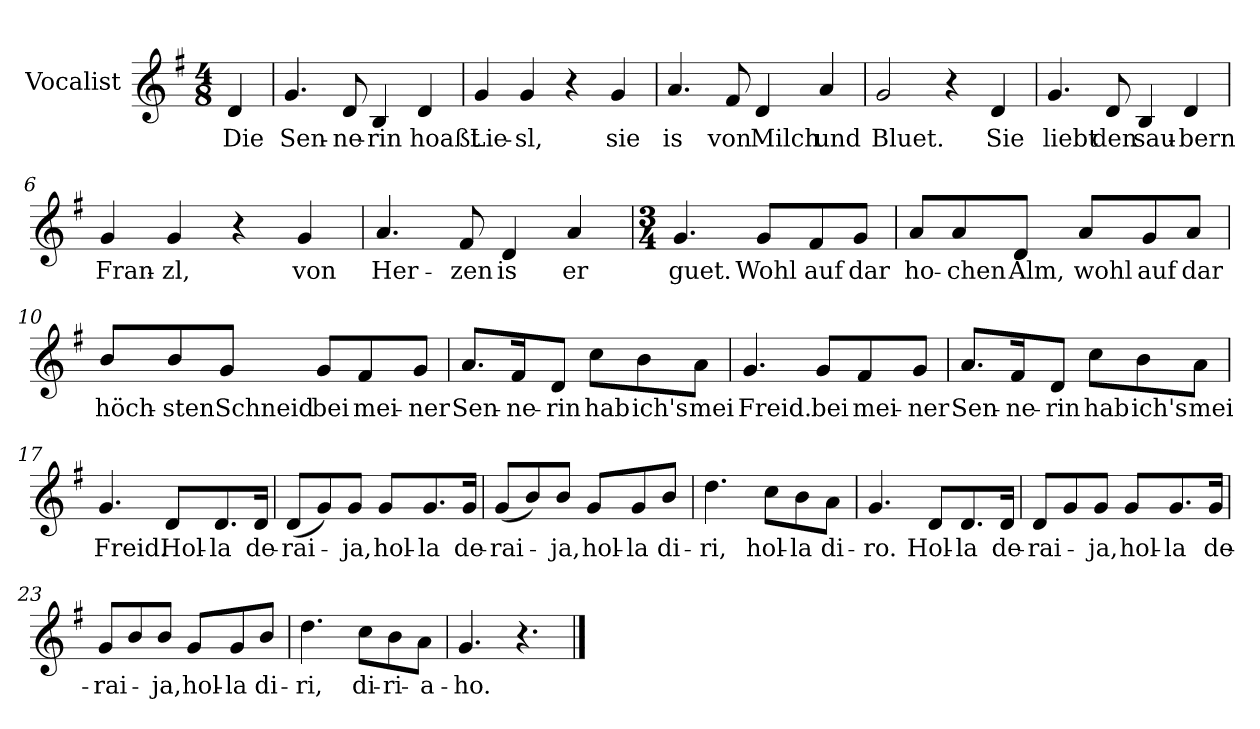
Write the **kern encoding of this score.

**kern	**text
*part1	*part1
*staff1	*staff1
*I"Vocalist	*
*k[f#]	*
*G:	*
*M4/8	*
=	=
4d	Die
=1	=1
4.g	Sen-
8d	-ne-
4B	-rin
4d	hoaßt
=2	=2
4g	Lie-
4g	-sl,
4r	.
4g	sie
=3	=3
4.a	is
8f#	von
4d	Milch
4a	und
=4	=4
2g	Bluet.
4r	.
4d	Sie
=5	=5
4.g	liebt
8d	den
4B	sau-
4d	-bern
=6	=6
4g	Fran-
4g	-zl,
4r	.
4g	von
=7	=7
4.a	Her-
8f#	-zen
4d	is
4a	er
=8	=8
*M3/4	*
4.g	guet.
8gL	Wohl
8f#	auf
8gJ	dar
=9	=9
8aL	ho-
8a	-chen
8dJ	Alm,
8aL	wohl
8g	auf
8aJ	dar
=10	=10
8bL	höch-
8b	-sten
8gJ	Schneid
8gL	bei
8f#	mei-
8gJ	-ner
=11	=11
8.aL	Sen-
16f#K	-ne-
8dJ	-rin
8ccL	hab
8b	ich's
8aJ	mei
=15	=15
4.g	Freid.
8gL	bei
8f#	mei-
8gJ	-ner
=16	=16
8.aL	Sen-
16f#K	-ne-
8dJ	-rin
8ccL	hab
8b	ich's
8aJ	mei
=17	=17
4.g	Freid.
8dL	Hol-
8.d	-la
16dJk	de-
=18	=18
(8dL	-rai-
8g)	.
8gJ	-ja,
8gL	hol-
8.g	-la
16gJk	de-
=19	=19
(8gL	-rai-
8b)	.
8bJ	-ja,
8gL	hol-
8g	-la
8bJ	di-
=20	=20
4.dd	ri,
8ccL	hol-
8b	-la
8aJ	di-
=21	=21
4.g	-ro.
8dL	Hol-
8.d	-la
16dJk	de-
=22	=22
8dL	-rai-
8g	.
8gJ	-ja,
8gL	hol-
8.g	-la
16gJk	de-
=23	=23
8gL	-rai-
8b	.
8bJ	-ja,
8gL	hol-
8g	-la
8bJ	di-
=24	=24
4.dd	-ri,
8ccL	di-
8b	-ri-
8aJ	-a-
=25	=25
4.g	ho.
4.r	.
==	==
*-	*-
